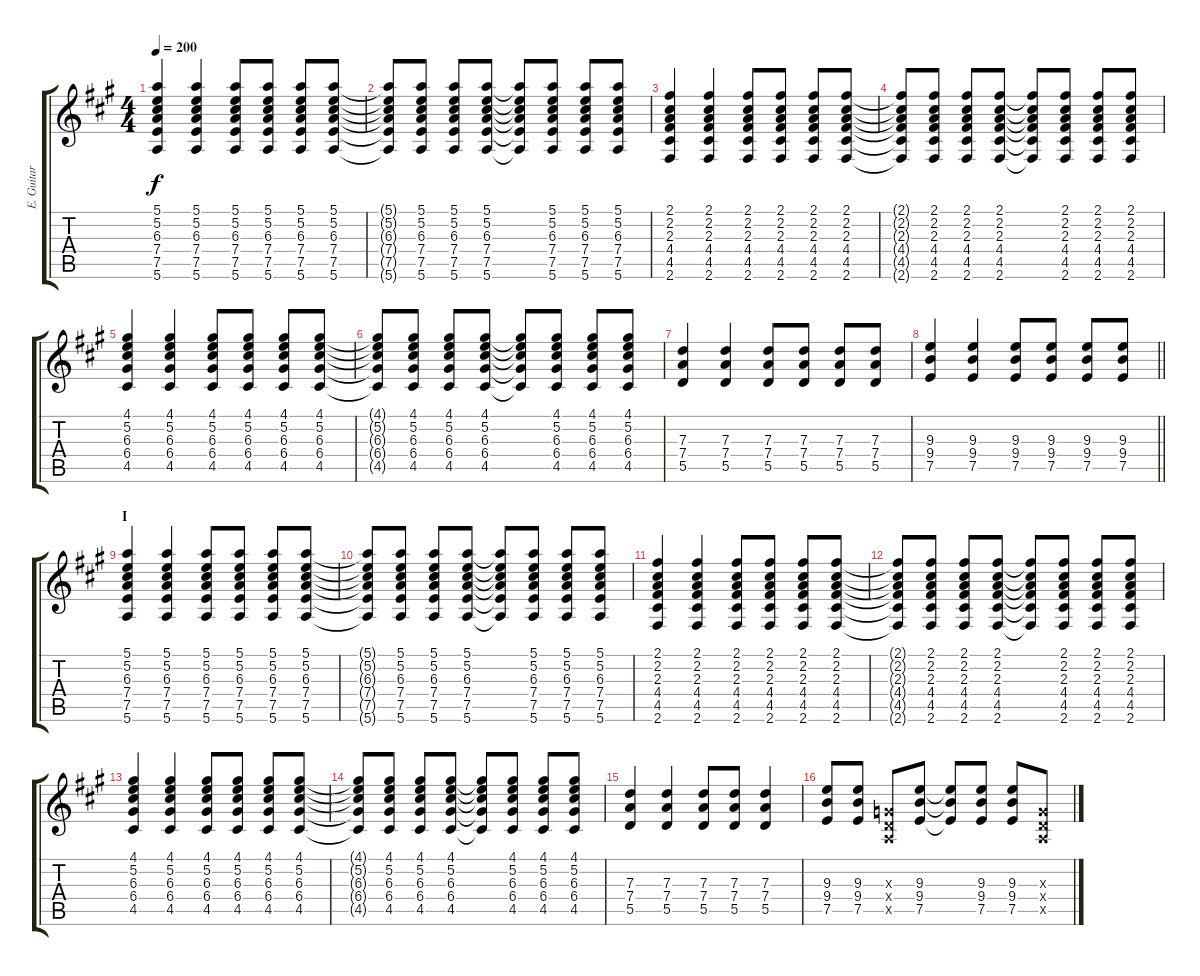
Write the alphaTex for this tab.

\track ("E. Guitar II" "E. Guitar ") {instrument overdrivenguitar}
\staff {score tabs}
\tuning (E4 B3 G3 D3 A2 E2) {hide}
\ts (4 4)
\tempo 200
\clef g2
\ks a
(5.1 5.2 6.3 7.4 7.5 5.6).4{dy f} (5.1 5.2 6.3 7.4 7.5 5.6).4 (5.1 5.2 6.3 7.4 7.5 5.6).8 (5.1 5.2 6.3 7.4 7.5 5.6).8 (5.1 5.2 6.3 7.4 7.5 5.6).8 (5.1 5.2 6.3 7.4 7.5 5.6).8 |
(5.1{t} 5.2{t} 6.3{t} 7.4{t} 7.5{t} 5.6{t}).8 (5.1 5.2 6.3 7.4 7.5 5.6).8 (5.1 5.2 6.3 7.4 7.5 5.6).8 (5.1 5.2 6.3 7.4 7.5 5.6).8 (5.1{t} 5.2{t} 6.3{t} 7.4{t} 7.5{t} 5.6{t}).8 (5.1 5.2 6.3 7.4 7.5 5.6).8 (5.1 5.2 6.3 7.4 7.5 5.6).8 (5.1 5.2 6.3 7.4 7.5 5.6).8 |
(2.1 2.2 2.3 4.4 4.5 2.6).4 (2.1 2.2 2.3 4.4 4.5 2.6).4 (2.1 2.2 2.3 4.4 4.5 2.6).8 (2.1 2.2 2.3 4.4 4.5 2.6).8 (2.1 2.2 2.3 4.4 4.5 2.6).8 (2.1 2.2 2.3 4.4 4.5 2.6).8 |
(2.1{t} 2.2{t} 2.3{t} 4.4{t} 4.5{t} 2.6{t}).8 (2.1 2.2 2.3 4.4 4.5 2.6).8 (2.1 2.2 2.3 4.4 4.5 2.6).8 (2.1 2.2 2.3 4.4 4.5 2.6).8 (2.1{t} 2.2{t} 2.3{t} 4.4{t} 4.5{t} 2.6{t}).8 (2.1 2.2 2.3 4.4 4.5 2.6).8 (2.1 2.2 2.3 4.4 4.5 2.6).8 (2.1 2.2 2.3 4.4 4.5 2.6).8 |
(4.1 5.2 6.3 6.4 4.5).4 (4.1 5.2 6.3 6.4 4.5).4 (4.1 5.2 6.3 6.4 4.5).8 (4.1 5.2 6.3 6.4 4.5).8 (4.1 5.2 6.3 6.4 4.5).8 (4.1 5.2 6.3 6.4 4.5).8 |
(4.1{t} 5.2{t} 6.3{t} 6.4{t} 4.5{t}).8 (4.1 5.2 6.3 6.4 4.5).8 (4.1 5.2 6.3 6.4 4.5).8 (4.1 5.2 6.3 6.4 4.5).8 (4.1{t} 5.2{t} 6.3{t} 6.4{t} 4.5{t}).8 (4.1 5.2 6.3 6.4 4.5).8 (4.1 5.2 6.3 6.4 4.5).8 (4.1 5.2 6.3 6.4 4.5).8 |
(7.3 7.4 5.5).4 (7.3 7.4 5.5).4 (7.3 7.4 5.5).8 (7.3 7.4 5.5).8 (7.3 7.4 5.5).8 (7.3 7.4 5.5).8 |
\barLineRight lightlight
(9.3 9.4 7.5).4 (9.3 9.4 7.5).4 (9.3 9.4 7.5).8 (9.3 9.4 7.5).8 (9.3 9.4 7.5).8 (9.3 9.4 7.5).8 |
\section ("" "I")
(5.1 5.2 6.3 7.4 7.5 5.6).4 (5.1 5.2 6.3 7.4 7.5 5.6).4 (5.1 5.2 6.3 7.4 7.5 5.6).8 (5.1 5.2 6.3 7.4 7.5 5.6).8 (5.1 5.2 6.3 7.4 7.5 5.6).8 (5.1 5.2 6.3 7.4 7.5 5.6).8 |
(5.1{t} 5.2{t} 6.3{t} 7.4{t} 7.5{t} 5.6{t}).8 (5.1 5.2 6.3 7.4 7.5 5.6).8 (5.1 5.2 6.3 7.4 7.5 5.6).8 (5.1 5.2 6.3 7.4 7.5 5.6).8 (5.1{t} 5.2{t} 6.3{t} 7.4{t} 7.5{t} 5.6{t}).8 (5.1 5.2 6.3 7.4 7.5 5.6).8 (5.1 5.2 6.3 7.4 7.5 5.6).8 (5.1 5.2 6.3 7.4 7.5 5.6).8 |
(2.1 2.2 2.3 4.4 4.5 2.6).4 (2.1 2.2 2.3 4.4 4.5 2.6).4 (2.1 2.2 2.3 4.4 4.5 2.6).8 (2.1 2.2 2.3 4.4 4.5 2.6).8 (2.1 2.2 2.3 4.4 4.5 2.6).8 (2.1 2.2 2.3 4.4 4.5 2.6).8 |
(2.1{t} 2.2{t} 2.3{t} 4.4{t} 4.5{t} 2.6{t}).8 (2.1 2.2 2.3 4.4 4.5 2.6).8 (2.1 2.2 2.3 4.4 4.5 2.6).8 (2.1 2.2 2.3 4.4 4.5 2.6).8 (2.1{t} 2.2{t} 2.3{t} 4.4{t} 4.5{t} 2.6{t}).8 (2.1 2.2 2.3 4.4 4.5 2.6).8 (2.1 2.2 2.3 4.4 4.5 2.6).8 (2.1 2.2 2.3 4.4 4.5 2.6).8 |
(4.1 5.2 6.3 6.4 4.5).4 (4.1 5.2 6.3 6.4 4.5).4 (4.1 5.2 6.3 6.4 4.5).8 (4.1 5.2 6.3 6.4 4.5).8 (4.1 5.2 6.3 6.4 4.5).8 (4.1 5.2 6.3 6.4 4.5).8 |
(4.1{t} 5.2{t} 6.3{t} 6.4{t} 4.5{t}).8 (4.1 5.2 6.3 6.4 4.5).8 (4.1 5.2 6.3 6.4 4.5).8 (4.1 5.2 6.3 6.4 4.5).8 (4.1{t} 5.2{t} 6.3{t} 6.4{t} 4.5{t}).8 (4.1 5.2 6.3 6.4 4.5).8 (4.1 5.2 6.3 6.4 4.5).8 (4.1 5.2 6.3 6.4 4.5).8 |
(7.3 7.4 5.5).4 (7.3 7.4 5.5).4 (7.3 7.4 5.5).8 (7.3 7.4 5.5).8 (7.3 7.4 5.5).4 |
(9.3 9.4 7.5).8 (9.3 9.4 7.5).8 (0.3{x} 0.4{x} 0.5{x}).8 (9.3 9.4 7.5).8 (9.3{t} 9.4{t} 7.5{t}).8 (9.3 9.4 7.5).8 (9.3 9.4 7.5).8 (0.3{x} 0.4{x} 0.5{x}).8
